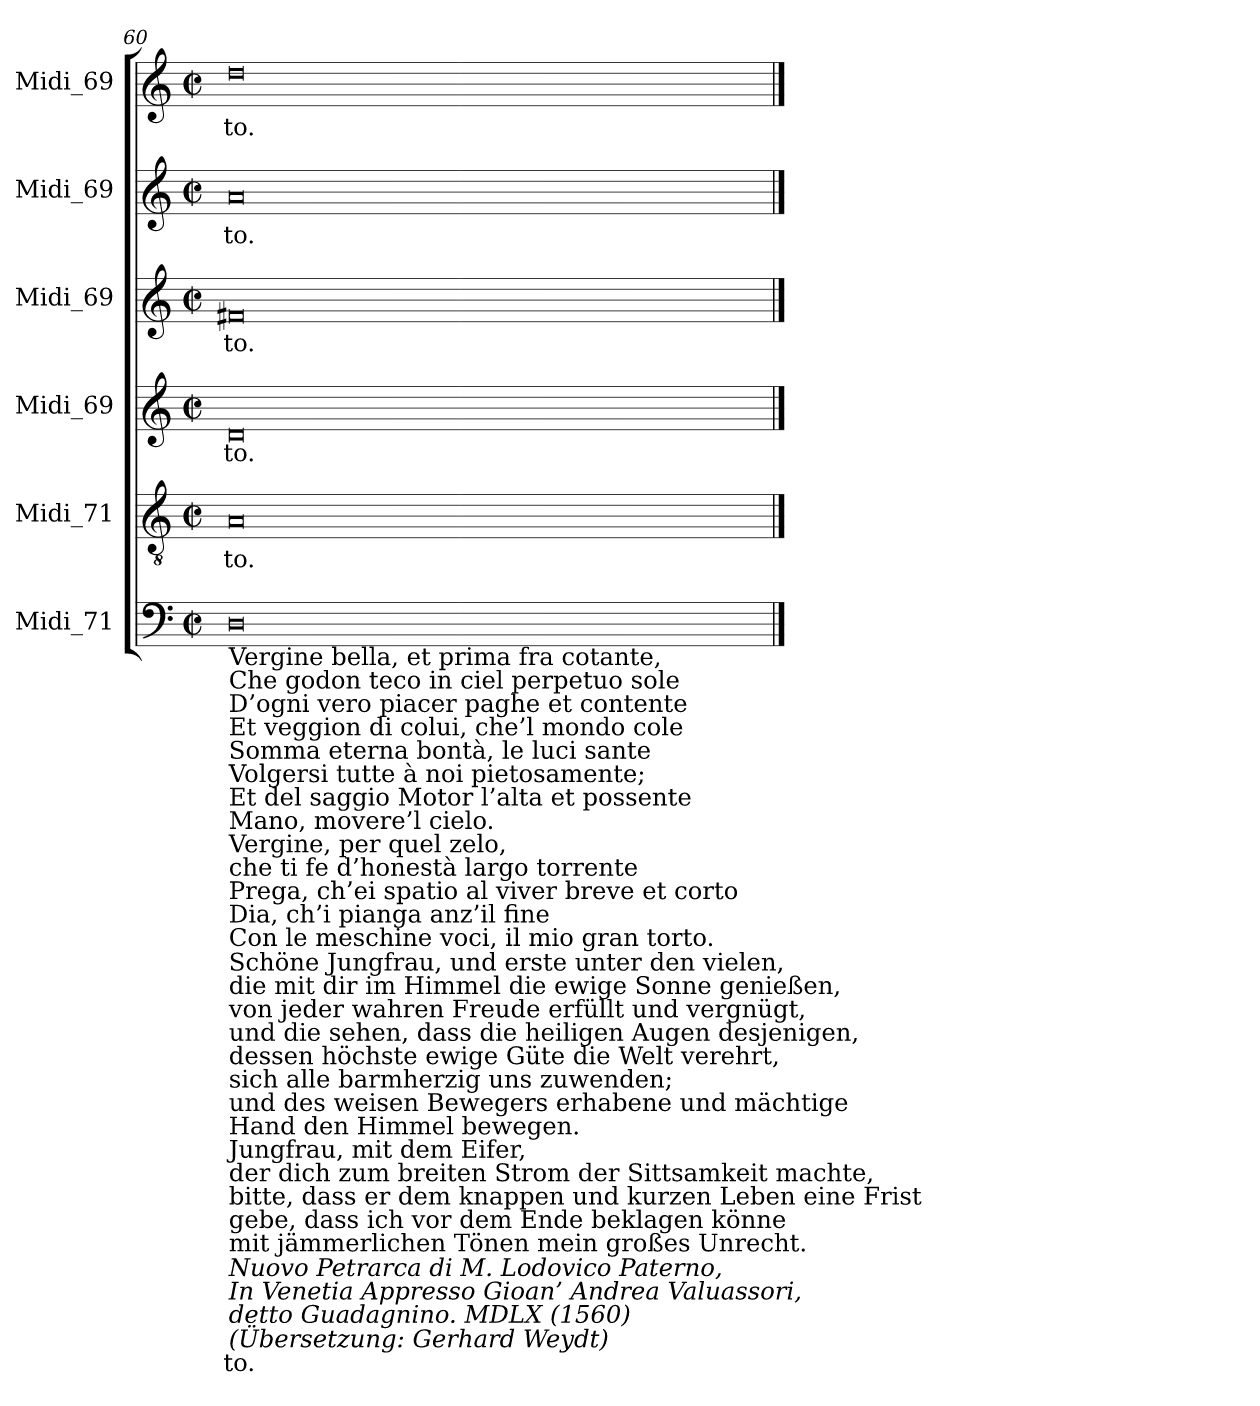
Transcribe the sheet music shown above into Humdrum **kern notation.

**kern	**text	**kern	**text	**kern	**text	**kern	**text	**kern	**text	**kern	**text
*part6	*part6	*part5	*part5	*part4	*part4	*part3	*part3	*part2	*part2	*part1	*part1
*staff6	*staff6	*staff5	*staff5	*staff4	*staff4	*staff3	*staff3	*staff2	*staff2	*staff1	*staff1
*I"Midi_71	*	*I"Midi_71	*	*I"Midi_69	*	*I"Midi_69	*	*I"Midi_69	*	*I"Midi_69	*
*clefF4	*	*clefGv2	*	*clefG2	*	*clefG2	*	*clefG2	*	*clefG2	*
*k[]	*	*k[]	*	*k[]	*	*k[]	*	*k[]	*	*k[]	*
*C:	*	*C:	*	*C:	*	*C:	*	*C:	*	*C:	*
*M4/2	*	*M4/2	*	*M4/2	*	*M4/2	*	*M4/2	*	*M4/2	*
*met(c|)	*	*met(c|)	*	*met(c|)	*	*met(c|)	*	*met(c|)	*	*met(c|)	*
=60	=60	=60	=60	=60	=60	=60	=60	=60	=60	=60	=60
!LO:TX:b:t=Vergine bella, et prima fra cotante,\nChe godon teco in ciel perpetuo sole\nD’ogni vero piacer paghe et contente\nEt veggion di colui, che’l mondo cole\nSomma eterna bontà, le luci sante\nVolgersi tutte à noi pietosamente;\nEt del saggio Motor l’alta et possente\nMano, movere’l cielo.\nVergine, per quel zelo,\nche ti fe d’honestà largo torrente\nPrega, ch’ei spatio al viver breve et corto\nDia, ch’i pianga anz’il fine\nCon le meschine voci, il mio gran torto.	!	!	!	!	!	!	!	!	!	!	!
!LO:TX:b:t=Schöne Jungfrau, und erste unter den vielen,\ndie mit dir im Himmel die ewige Sonne genießen,\nvon jeder wahren Freude erfüllt und vergnügt,\nund die sehen, dass die heiligen Augen desjenigen,\ndessen höchste ewige Güte die Welt verehrt,\nsich alle barmherzig uns zuwenden;\nund des weisen Bewegers erhabene und mächtige\nHand den Himmel bewegen.\nJungfrau, mit dem Eifer,\nder dich zum breiten Strom der Sittsamkeit machte,\nbitte, dass er dem knappen und kurzen Leben eine Frist\ngebe, dass ich vor dem Ende beklagen könne\nmit jämmerlichen Tönen mein großes Unrecht.	!	!	!	!	!	!	!	!	!	!	!
!LO:TX:b:i:t=Nuovo Petrarca di M. Lodovico Paterno,\nIn Venetia Appresso Gioan’ Andrea Valuassori,\ndetto Guadagnino. MDLX (1560)	!	!	!	!	!	!	!	!	!	!	!
!LO:TX:b:i:t=(Übersetzung&colon; Gerhard Weydt)	!	!	!	!	!	!	!	!	!	!	!
!	!LO:LY:b	!	!LO:LY:b	!	!LO:LY:b	!	!LO:LY:b	!	!LO:LY:b	!	!LO:LY:b
0D	-to.	0A	-to.	0d	-to.	0f#X	-to.	0a	-to.	0dd	-to.
==	==	==	==	==	==	==	==	==	==	==	==
*-	*-	*-	*-	*-	*-	*-	*-	*-	*-	*-	*-
